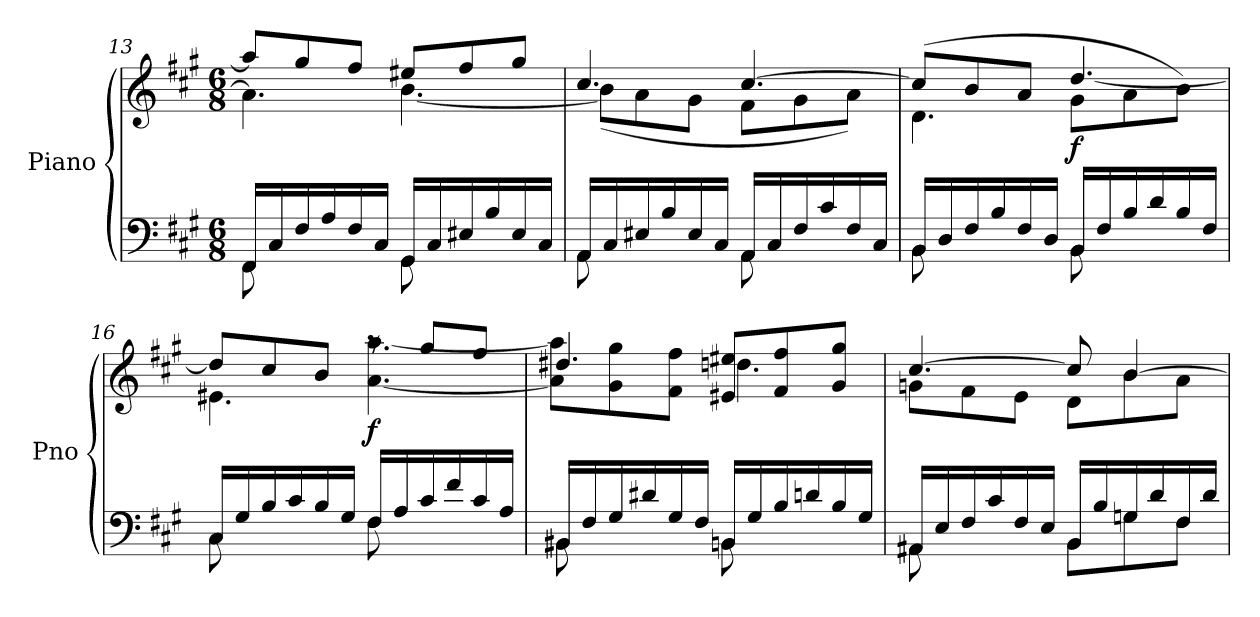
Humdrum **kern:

**kern	**kern	**dynam
*part1	*part1	*part1
*staff2	*staff1	*staff1/2
*I"Piano	*	*
*I'Pno	*	*
*clefF4	*clefG2	*
*k[f#c#g#]	*k[f#c#g#]	*
*M6/8	*M6/8	*
=13	=13	=13
*^	*^	*
16FF#/LL	8FF#\	8aa/L]	4.a\]	.
16C#/	.	.	.	.
16F#/	4ryy	8gg#/	.	.
16A/	.	.	.	.
16F#/	.	8ff#/J	.	.
16C#/JJ	.	.	.	.
16GG#/LL	8GG#\	8ee#X/L	[4.b\	.
16C#/	.	.	.	.
16E#X/	4ryy	8ff#/	.	.
16B/	.	.	.	.
16E#/	.	8gg#/J	.	.
16C#/JJ	.	.	.	.
=14	=14	=14	=14	=14
16AA/LL	8AA\	4.cc#/	(>8b\L]	.
16C#/	.	.	.	.
16E#X/	4ryy	.	8a\	.
16B/	.	.	.	.
16E#/	.	.	8g#\J	.
16C#/JJ	.	.	.	.
16AA/LL	8AA\	[4.cc#/	8f#\L	.
16C#/	.	.	.	.
16F#/	4ryy	.	8g#\	.
16c#/	.	.	.	.
16F#/	.	.	8a\J)	.
16C#/JJ	.	.	.	.
!!LO:LB:g=z	!!
=15	=15	=15	=15	=15
16BB/LL	8BB\	(8cc#/L]	4.d\	.
16D/	.	.	.	.
16F#/	4ryy	8b/	.	.
16B/	.	.	.	.
16F#/	.	8a/J	.	.
16D/JJ	.	.	.	.
!	!	!	!	!LO:DY:b
16BB/LL	8BB\	8g#\L	[4.dd/	f
16F#/	.	.	.	.
16B/	4ryy	8a\	.	.
16d/	.	.	.	.
16B/	.	8b\J)	.	.
16F#/JJ	.	.	.	.
=16	=16	=16	=16	=16
16C#/LL	8C#\	4.e#X\	(>8dd/L]	.
16G#/	.	.	.	.
16B/	4ryy	.	8cc#/	.
16c#/	.	.	.	.
16B/	.	.	8b/J	.
16G#/JJ)	.	.	.	.
!	!	!	!	!LO:DY:b
16F#/LL	8F#\	8raa	[4.a\ [4.aa\	f
16A/	.	.	.	.
16c#/	4ryy	8gg#/L	.	.
16f#/	.	.	.	.
16c#/	.	(8ff#/J	.	.
16A/JJ	.	.	.	.
=17	=17	=17	=17	=17
16BB#X/LL	8BB#\	4.dd#X/	8a\] 8aa\]L	.
16F#/	.	.	.	.
16G#/	4ryy	.	8g#\ 8gg#\	.
16d#X/	.	.	.	.
16G#/	.	.	8f#\ 8ff#\J	.
16F#/JJ	.	.	.	.
16BBn/LL	8BB\	8e#X/ 8ee#X/L	4.ddn\	.
16G#/	.	.	.	.
16B/	4ryy	8f#/ 8ff#/	.	.
16dn/	.	.	.	.
16B/	.	8g#/ 8gg#/J	.	.
16G#/JJ	.	.	.	.
!!LO:LB:g=z	!!
=18	=18	=18	=18	=18
16AA#X/LL	8AA#\	[4.cc#/	8gn\L	.
16E/	.	.	.	.
16F#/	4ryy	.	8f#\	.
16c#/	.	.	.	.
16F#/	.	.	8e\J	.
16E/JJ	.	.	.	.
16BB/LL	8BB\L	8cc#/]	8d\L	.
16B/	.	.	.	.
16Gn/	8G\	[4b/	8b\	.
16d/	.	.	.	.
16F#/	8F#\J	.	8a\J	.
16d/JJ	.	.	.	.
*v	*v	*	*	*
*	*v	*v	*
=	=	=
*-	*-	*-
